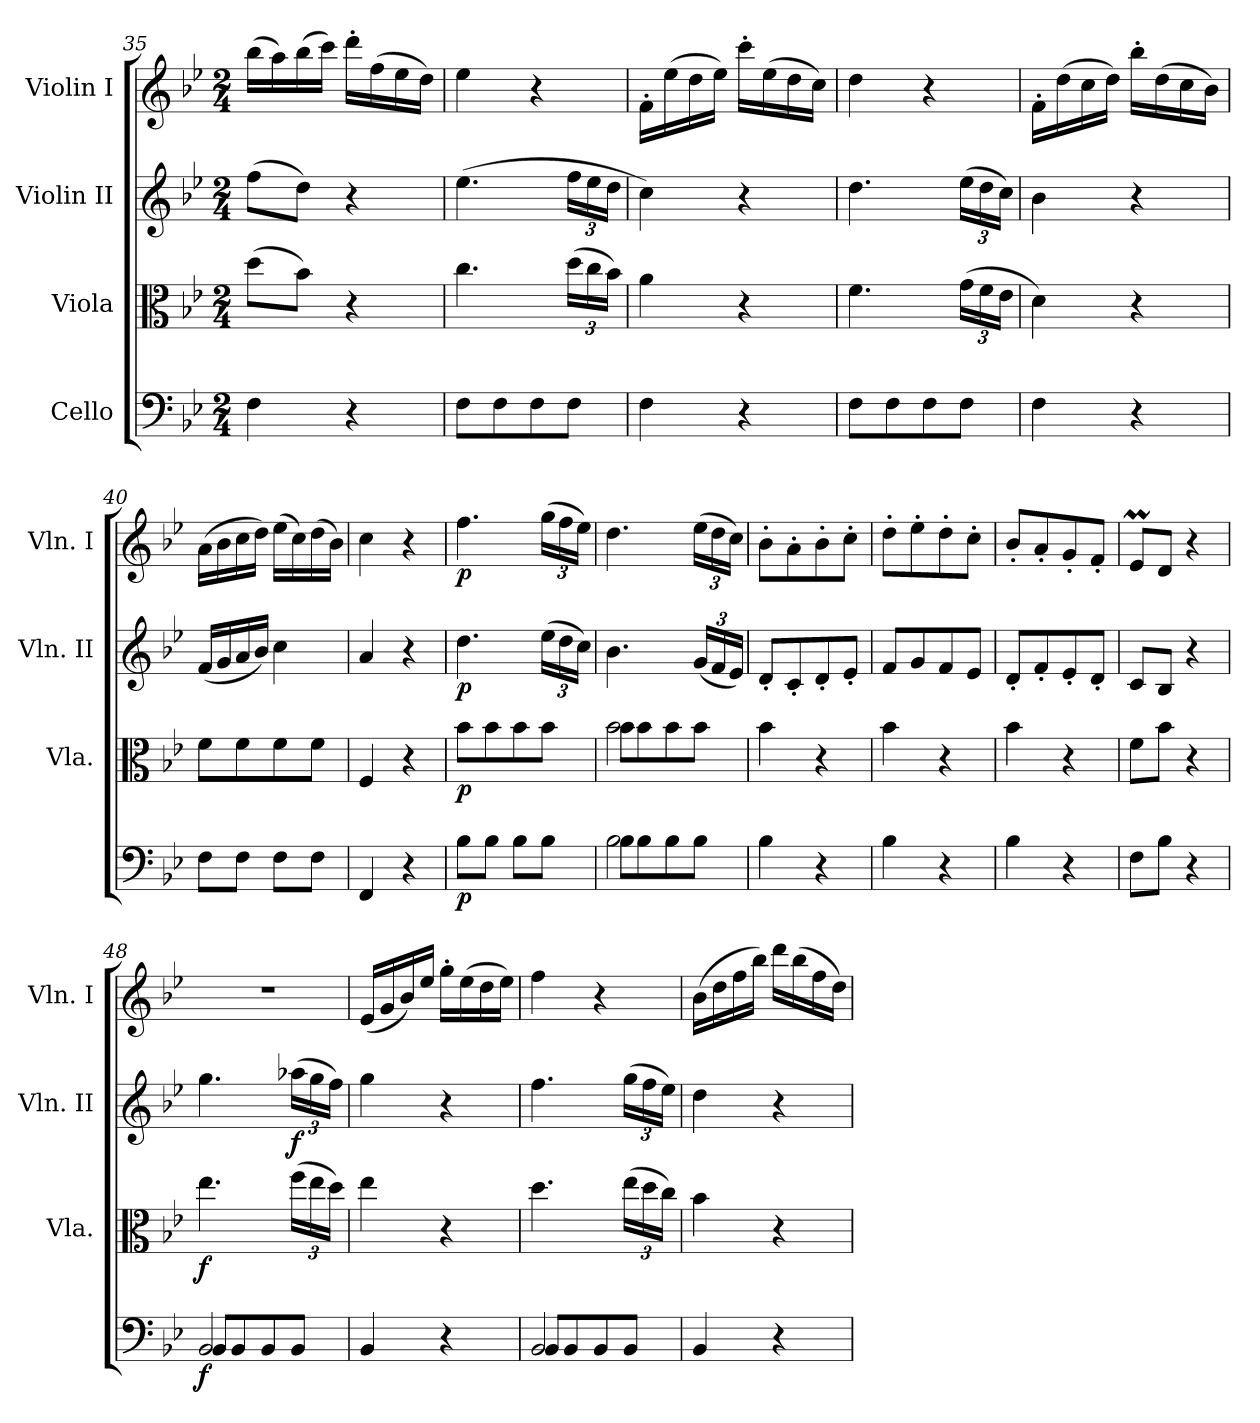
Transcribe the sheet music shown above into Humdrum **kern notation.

**kern	**dynam	**kern	**dynam	**kern	**dynam	**kern	**dynam
*part4	*part4	*part3	*part3	*part2	*part2	*part1	*part1
*staff4	*staff4	*staff3	*staff3	*staff2	*staff2	*staff1	*staff1
*I"Cello	*	*I"Viola	*	*I"Violin II	*	*I"Violin I	*
*	*	*I'Vla.	*	*I'Vln. II	*	*I'Vln. I	*
*clefF4	*	*clefC3	*	*clefG2	*	*clefG2	*
*k[b-e-]	*	*k[b-e-]	*	*k[b-e-]	*	*k[b-e-]	*
*B-:	*	*B-:	*	*B-:	*	*B-:	*
*M2/4	*	*M2/4	*	*M2/4	*	*M2/4	*
=35	=35	=35	=35	=35	=35	=35	=35
4F\	.	(>8dd\L	.	(8ff\L	.	(>16bb-\LL	.
.	.	.	.	.	.	16aa\)	.
.	.	8b-\J)	.	8dd\J)	.	(>16bb-\	.
.	.	.	.	.	.	16ccc\JJ)	.
4r	.	4r	.	4r	.	16ddd'\LL	.
.	.	.	.	.	.	(16ff\	.
.	.	.	.	.	.	16ee-\	.
.	.	.	.	.	.	16dd\JJ)	.
=36	=36	=36	=36	=36	=36	=36	=36
8F\L	.	4.cc\	.	(>4.ee-\	.	4ee-\	.
8F\	.	.	.	.	.	.	.
8F\	.	.	.	.	.	4r	.
8F\J	.	(>24dd\LL	.	24ff\LL	.	.	.
.	.	24cc\	.	24ee-\	.	.	.
.	.	24b-\JJ)	.	24dd\JJ	.	.	.
!!LO:LB:g=z
=37	=37	=37	=37	=37	=37	=37	=37
4F\	.	4a\	.	4cc\)	.	16f'\LL	.
.	.	.	.	.	.	(>16ee-\	.
.	.	.	.	.	.	16dd\	.
.	.	.	.	.	.	16ee-\JJ)	.
4r	.	4r	.	4r	.	16ccc'\LL	.
.	.	.	.	.	.	(>16ee-\	.
.	.	.	.	.	.	16dd\	.
.	.	.	.	.	.	16cc\JJ)	.
=38	=38	=38	=38	=38	=38	=38	=38
8F\L	.	4.f\	.	4.dd\	.	4dd\	.
8F\	.	.	.	.	.	.	.
8F\	.	.	.	.	.	4r	.
8F\J	.	(>24g\LL	.	(>24ee-\LL	.	.	.
.	.	24f\	.	24dd\	.	.	.
.	.	24e-\JJ	.	24cc\JJ)	.	.	.
=39	=39	=39	=39	=39	=39	=39	=39
4F\	.	4d\)	.	4b-\	.	16f'\LL	.
.	.	.	.	.	.	(>16dd\	.
.	.	.	.	.	.	16cc\	.
.	.	.	.	.	.	16dd\JJ)	.
4r	.	4r	.	4r	.	16bb-'\LL	.
.	.	.	.	.	.	(>16dd\	.
.	.	.	.	.	.	16cc\	.
.	.	.	.	.	.	16b-\JJ)	.
=40	=40	=40	=40	=40	=40	=40	=40
8F\L	.	8f\L	.	(<16f/LL	.	(>16a\LL	.
.	.	.	.	16g/	.	16b-\	.
8F\J	.	8f\	.	16a/	.	16cc\	.
.	.	.	.	16b-/JJ)	.	16dd\JJ)	.
8F\L	.	8f\	.	4cc\	.	(>16ee-\LL	.
.	.	.	.	.	.	16cc\)	.
8F\J	.	8f\J	.	.	.	(>16dd\	.
.	.	.	.	.	.	16b-\JJ)	.
=41	=41	=41	=41	=41	=41	=41	=41
4FF/	.	4F/	.	4a/	.	4cc\	.
4r	.	4r	.	4r	.	4r	.
=42	=42	=42	=42	=42	=42	=42	=42
!	!LO:DY:b	!	!LO:DY:b	!	!LO:DY:b	!	!LO:DY:b
8B-\L	p	8b-\L	p	4.dd\	p	4.ff\	p
8B-\J	.	8b-\	.	.	.	.	.
8B-\L	.	8b-\	.	.	.	.	.
8B-\J	.	8b-\J	.	(>24ee-\LL	.	(>24gg\LL	.
.	.	.	.	24dd\	.	24ff\	.
.	.	.	.	24cc\JJ)	.	24ee-\JJ)	.
!!LO:LB:g=z
=43	=43	=43	=43	=43	=43	=43	=43
*^	*	*^	*	*	*	*	*
2B-\	8B-\L	.	2b-\	8b-\L	.	4.b-\	.	4.dd\	.
.	8B-\	.	.	8b-\	.	.	.	.	.
.	8B-\	.	.	8b-\	.	.	.	.	.
.	8B-\J	.	.	8b-\J	.	(<24g/LL	.	(>24ee-\LL	.
.	.	.	.	.	.	24f/	.	24dd\	.
.	.	.	.	.	.	24e-/JJ)	.	24cc\JJ)	.
*v	*v	*	*	*	*	*	*	*	*
*	*	*v	*v	*	*	*	*	*
=44	=44	=44	=44	=44	=44	=44	=44
4B-\	.	4b-\	.	8d'/L	.	8b-'\L	.
.	.	.	.	8c'/	.	8a'\	.
4r	.	4r	.	8d'/	.	8b-'\	.
.	.	.	.	8e-'/J	.	8cc'\J	.
=45	=45	=45	=45	=45	=45	=45	=45
4B-\	.	4b-\	.	8f/L	.	8dd'\L	.
.	.	.	.	8g/	.	8ee-'\	.
4r	.	4r	.	8f/	.	8dd'\	.
.	.	.	.	8e-/J	.	8cc'\J	.
=46	=46	=46	=46	=46	=46	=46	=46
4B-\	.	4b-\	.	8d'/L	.	8b-'/L	.
.	.	.	.	8f'/	.	8a'/	.
4r	.	4r	.	8e-'/	.	8g'/	.
.	.	.	.	8d'/J	.	8f'/J	.
=47	=47	=47	=47	=47	=47	=47	=47
8F\L	.	8f\L	.	8c/L	.	8e-M/L	.
8B-\J	.	8b-\J	.	8B-/J	.	8d/J	.
4r	.	4r	.	4r	.	4r	.
=48	=48	=48	=48	=48	=48	=48	=48
*^	*	*	*	*	*	*	*
!	!	!LO:DY:b	!	!LO:DY:b	!	!	!	!
2BB-/	8BB-/L	f	4.ee-\	f	4.gg\	.	2r	.
.	8BB-/	.	.	.	.	.	.	.
.	8BB-/	.	.	.	.	.	.	.
!	!	!	!	!	!	!LO:DY:b	!	!
.	8BB-/J	.	(>24ff\LL	.	(>24aa-X\LL	f	.	.
.	.	.	24ee-\	.	24gg\	.	.	.
.	.	.	24dd\JJ)	.	24ff\JJ)	.	.	.
*v	*v	*	*	*	*	*	*	*
!!LO:LB:g=z
=49	=49	=49	=49	=49	=49	=49	=49
4BB-/	.	4ee-\	.	4gg\	.	(<16e-/LL	.
.	.	.	.	.	.	16g/	.
.	.	.	.	.	.	16b-/)	.
.	.	.	.	.	.	16ee-/JJ	.
4r	.	4r	.	4r	.	16gg'\LL	.
.	.	.	.	.	.	(>16ee-\	.
.	.	.	.	.	.	16dd\	.
.	.	.	.	.	.	16ee-\JJ)	.
=50	=50	=50	=50	=50	=50	=50	=50
*^	*	*	*	*	*	*	*
2BB-/	8BB-/L	.	4.dd\	.	4.ff\	.	4ff\	.
.	8BB-/	.	.	.	.	.	.	.
.	8BB-/	.	.	.	.	.	4r	.
.	8BB-/J	.	(>24ee-\LL	.	(>24gg\LL	.	.	.
.	.	.	24dd\	.	24ff\	.	.	.
.	.	.	24cc\JJ)	.	24ee-\JJ)	.	.	.
*v	*v	*	*	*	*	*	*	*
=51	=51	=51	=51	=51	=51	=51	=51
4BB-/	.	4b-\	.	4dd\	.	(>16b-\LL	.
.	.	.	.	.	.	16dd\	.
.	.	.	.	.	.	16ff\	.
.	.	.	.	.	.	16bb-\JJ)	.
4r	.	4r	.	4r	.	16ddd\LL	.
.	.	.	.	.	.	(>16bb-\	.
.	.	.	.	.	.	16ff\	.
.	.	.	.	.	.	16dd\JJ)	.
=	=	=	=	=	=	=	=
*-	*-	*-	*-	*-	*-	*-	*-
